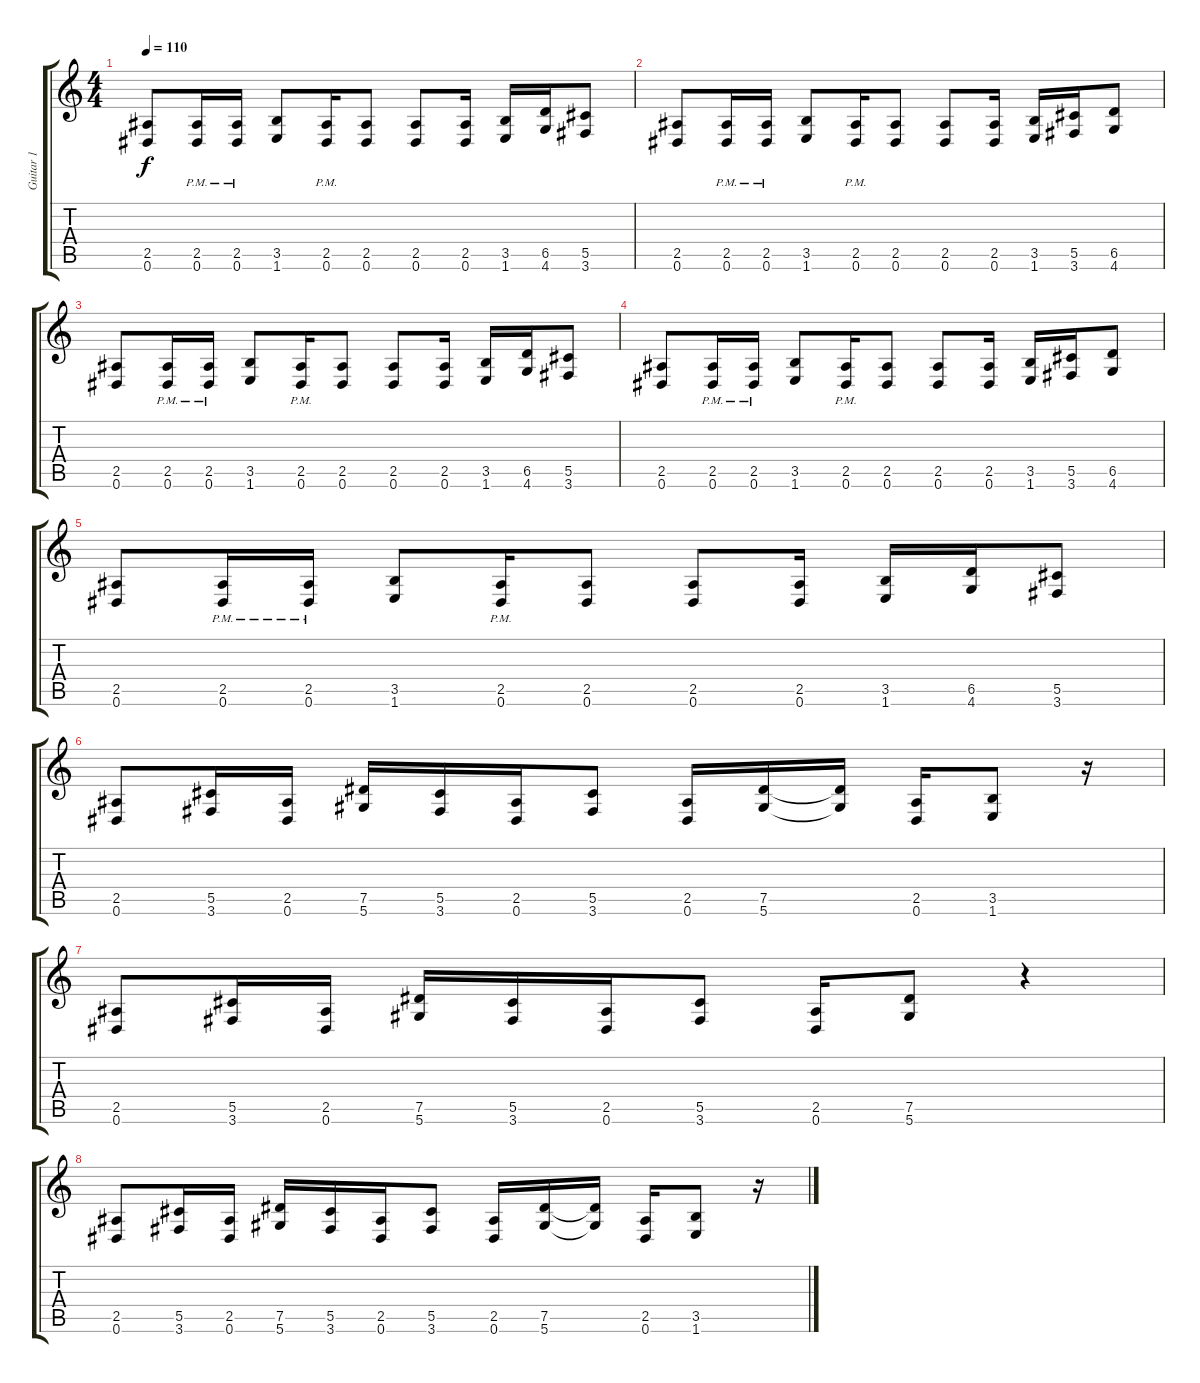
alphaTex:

\track ("Guitar 1" "Guitar 1") {instrument distortionguitar}
\staff {score tabs}
\tuning (Eb4 Bb3 Gb3 Db3 Ab2 Eb2) {hide}
\ts (4 4)
\tempo 110
\clef g2
\ks c
(2.5 0.6).8{dy f} (2.5{pm} 0.6{pm}).16 (2.5{pm} 0.6{pm}).16 (3.5 1.6).8 (2.5{pm} 0.6{pm}).16 (2.5 0.6).8 (2.5 0.6).8 (2.5 0.6).16 (3.5 1.6).16 (6.5 4.6).16 (5.5 3.6).8 |
(2.5 0.6).8 (2.5{pm} 0.6{pm}).16 (2.5{pm} 0.6{pm}).16 (3.5 1.6).8 (2.5{pm} 0.6{pm}).16 (2.5 0.6).8 (2.5 0.6).8 (2.5 0.6).16 (3.5 1.6).16 (5.5 3.6).16 (6.5 4.6).8 |
(2.5 0.6).8 (2.5{pm} 0.6{pm}).16 (2.5{pm} 0.6{pm}).16 (3.5 1.6).8 (2.5{pm} 0.6{pm}).16 (2.5 0.6).8 (2.5 0.6).8 (2.5 0.6).16 (3.5 1.6).16 (6.5 4.6).16 (5.5 3.6).8 |
(2.5 0.6).8 (2.5{pm} 0.6{pm}).16 (2.5{pm} 0.6{pm}).16 (3.5 1.6).8 (2.5{pm} 0.6{pm}).16 (2.5 0.6).8 (2.5 0.6).8 (2.5 0.6).16 (3.5 1.6).16 (5.5 3.6).16 (6.5 4.6).8 |
(2.5 0.6).8 (2.5{pm} 0.6{pm}).16 (2.5{pm} 0.6{pm}).16 (3.5 1.6).8 (2.5{pm} 0.6{pm}).16 (2.5 0.6).8 (2.5 0.6).8 (2.5 0.6).16 (3.5 1.6).16 (6.5 4.6).16 (5.5 3.6).8 |
(2.5 0.6).8 (5.5 3.6).16 (2.5 0.6).16 (7.5 5.6).16 (5.5 3.6).16 (2.5 0.6).16 (5.5 3.6).8 (2.5 0.6).16 (7.5 5.6).16 (7.5{t} 5.6{t}).16 (2.5 0.6).16 (3.5 1.6).8 r.16 |
(2.5 0.6).8 (5.5 3.6).16 (2.5 0.6).16 (7.5 5.6).16 (5.5 3.6).16 (2.5 0.6).16 (5.5 3.6).8 (2.5 0.6).16 (7.5 5.6).8 r.4 |
(2.5 0.6).8 (5.5 3.6).16 (2.5 0.6).16 (7.5 5.6).16 (5.5 3.6).16 (2.5 0.6).16 (5.5 3.6).8 (2.5 0.6).16 (7.5 5.6).16 (7.5{t} 5.6{t}).16 (2.5 0.6).16 (3.5 1.6).8 r.16
